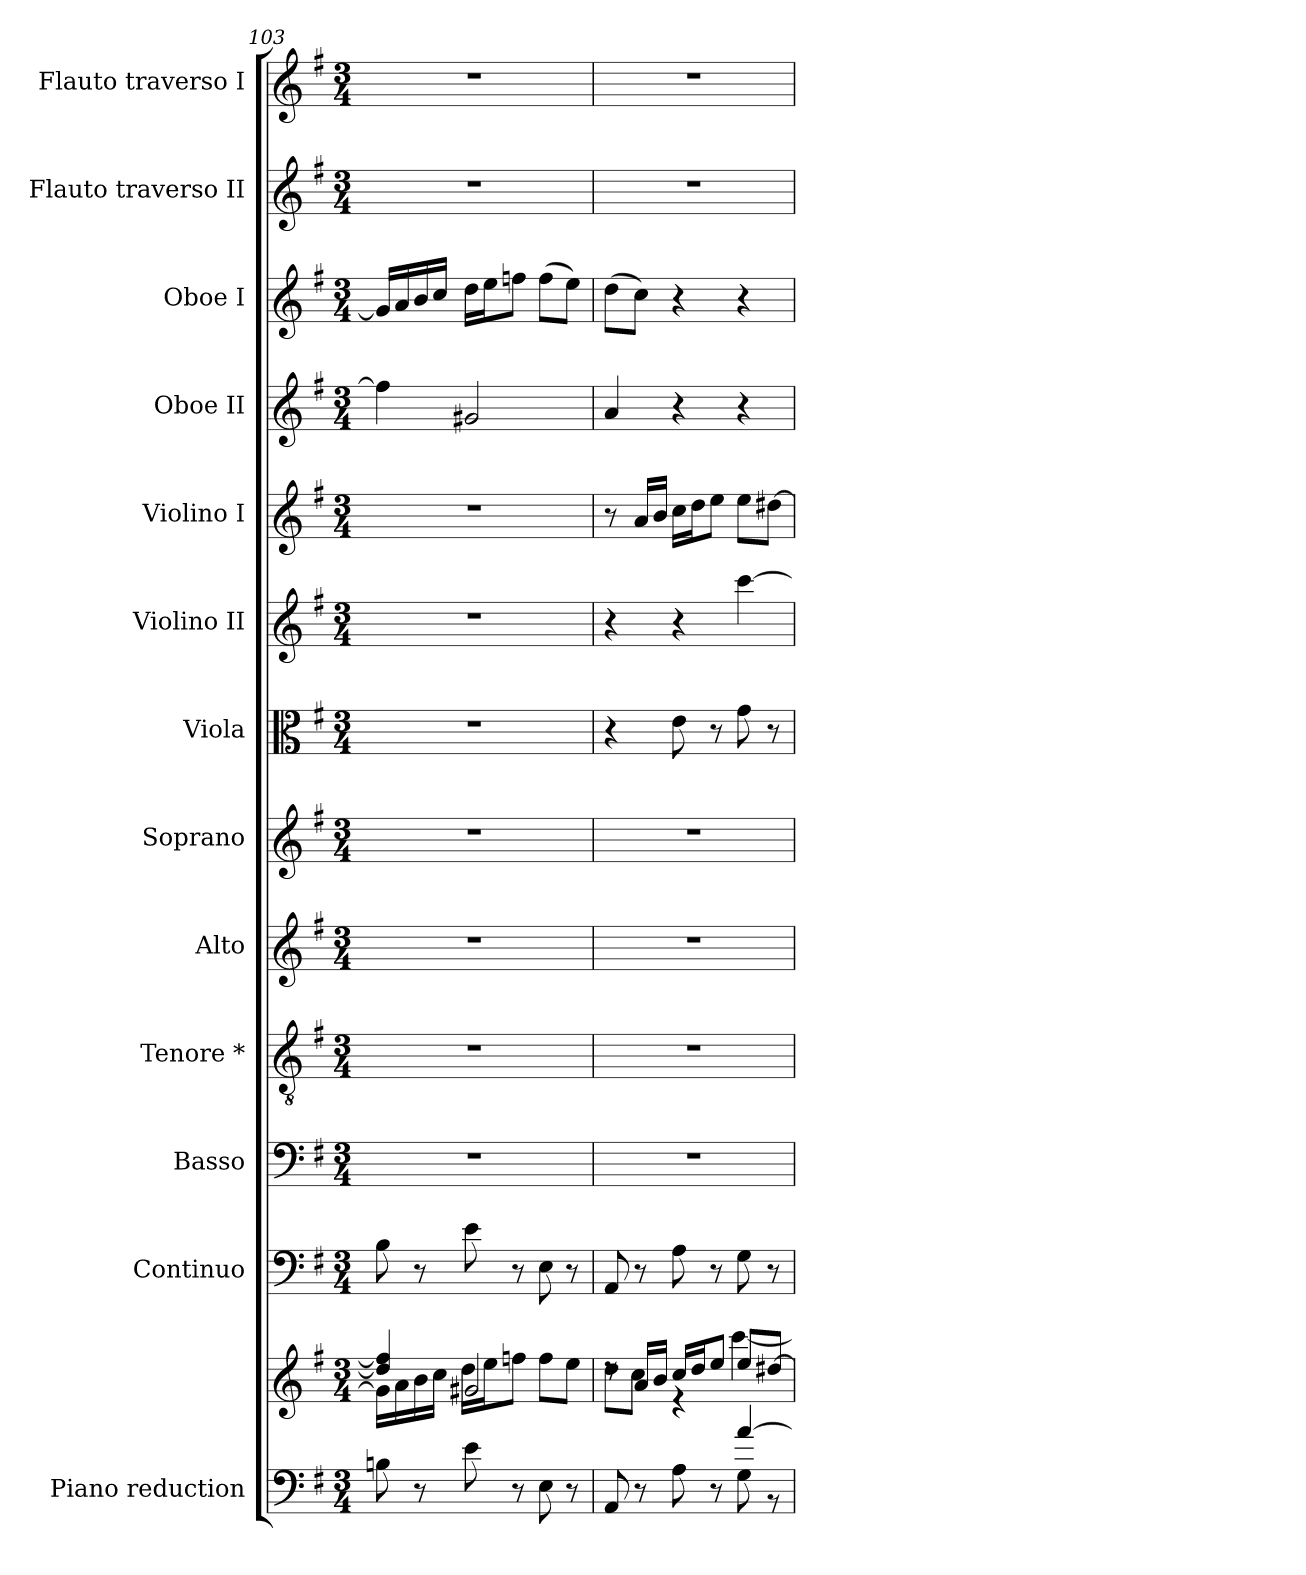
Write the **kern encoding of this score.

**kern	**kern	**kern	**kern	**kern	**kern	**kern	**kern	**kern	**kern	**kern	**kern	**kern	**kern
*part13	*part13	*part12	*part11	*part10	*part9	*part8	*part7	*part6	*part5	*part4	*part3	*part2	*part1
*staff14	*staff13	*staff12	*staff11	*staff10	*staff9	*staff8	*staff7	*staff6	*staff5	*staff4	*staff3	*staff2	*staff1
*I"Piano reduction	*	*I"Continuo	*I"Basso	*I"Tenore *	*I"Alto	*I"Soprano	*I"Viola	*I"Violino II	*I"Violino I	*I"Oboe II	*I"Oboe I	*I"Flauto traverso II	*I"Flauto traverso I
*I'Pno	*	*	*	*	*	*	*I'Vla	*I'Vln	*I'Vln	*I'Ob	*I'Ob	*	*
!!LO:PB:g=z
*clefF4	*clefG2	*clefF4	*clefF4	*clefGv2	*clefG2	*clefG2	*clefC3	*clefG2	*clefG2	*clefG2	*clefG2	*clefG2	*clefG2
*k[f#]	*k[f#]	*k[f#]	*k[f#]	*k[f#]	*k[f#]	*k[f#]	*k[f#]	*k[f#]	*k[f#]	*k[f#]	*k[f#]	*k[f#]	*k[f#]
*M3/4	*M3/4	*M3/4	*M3/4	*M3/4	*M3/4	*M3/4	*M3/4	*M3/4	*M3/4	*M3/4	*M3/4	*M3/4	*M3/4
=103	=103	=103	=103	=103	=103	=103	=103	=103	=103	=103	=103	=103	=103
*	*^	*	*	*	*	*	*	*	*	*	*	*	*
8Bn\	4dd/] 4ff/]	16g#\LL]	8B\	2.r	2.r	2.r	2.r	2.r	2.r	2.r	4ff\]	16g#/LL]	2.r	2.r
.	.	16a\	.	.	.	.	.	.	.	.	.	16a/	.	.
8r	.	16b\	8r	.	.	.	.	.	.	.	.	16b/	.	.
.	.	16cc\JJ	.	.	.	.	.	.	.	.	.	16cc/JJ	.	.
8e\	2g#X/	16dd\LL	8e\	.	.	.	.	.	.	.	2g#X/	16dd\LL	.	.
.	.	16ee\J	.	.	.	.	.	.	.	.	.	16ee\J	.	.
8r	.	8ffn\J	8r	.	.	.	.	.	.	.	.	8ffn\J	.	.
8E\	.	8ff\L	8E\	.	.	.	.	.	.	.	.	(>8ff\L	.	.
8r	.	8ee\J	8r	.	.	.	.	.	.	.	.	8ee\J)	.	.
=104	=104	=104	=104	=104	=104	=104	=104	=104	=104	=104	=104	=104	=104	=104
*^	*	*	*	*	*	*	*	*	*	*	*	*	*	*
8AA/	8ryy	8rdd	8dd\L	8AA/	2.r	2.r	2.r	2.r	4r	4r	8r	4a/	(>8dd\L	2.r	2.r
8r	8ryy	16a/LL	8cc\J	8r	.	.	.	.	.	.	16a/LL	.	8cc\J)	.	.
.	.	16b/JJ	.	.	.	.	.	.	.	.	16b/JJ	.	.	.	.
8ryy	8A\	16cc/LL	4r	8A\	.	.	.	.	8e\	4r	16cc\LL	4r	4r	.	.
.	.	16dd/J	.	.	.	.	.	.	.	.	16dd\J	.	.	.	.
8r	8ryy	8ee/J	.	8r	.	.	.	.	8r	.	8ee\J	.	.	.	.
[4a/	8G\	8ee/L	[4ccc\	8G\	.	.	.	.	8g\	[4ccc\	8ee\L	4r	4r	.	.
.	8r	[8dd#X/J	.	8r	.	.	.	.	8r	.	[8dd#X\J	.	.	.	.
*v	*v	*	*	*	*	*	*	*	*	*	*	*	*	*	*
*	*v	*v	*	*	*	*	*	*	*	*	*	*	*	*
=	=	=	=	=	=	=	=	=	=	=	=	=	=
*-	*-	*-	*-	*-	*-	*-	*-	*-	*-	*-	*-	*-	*-
